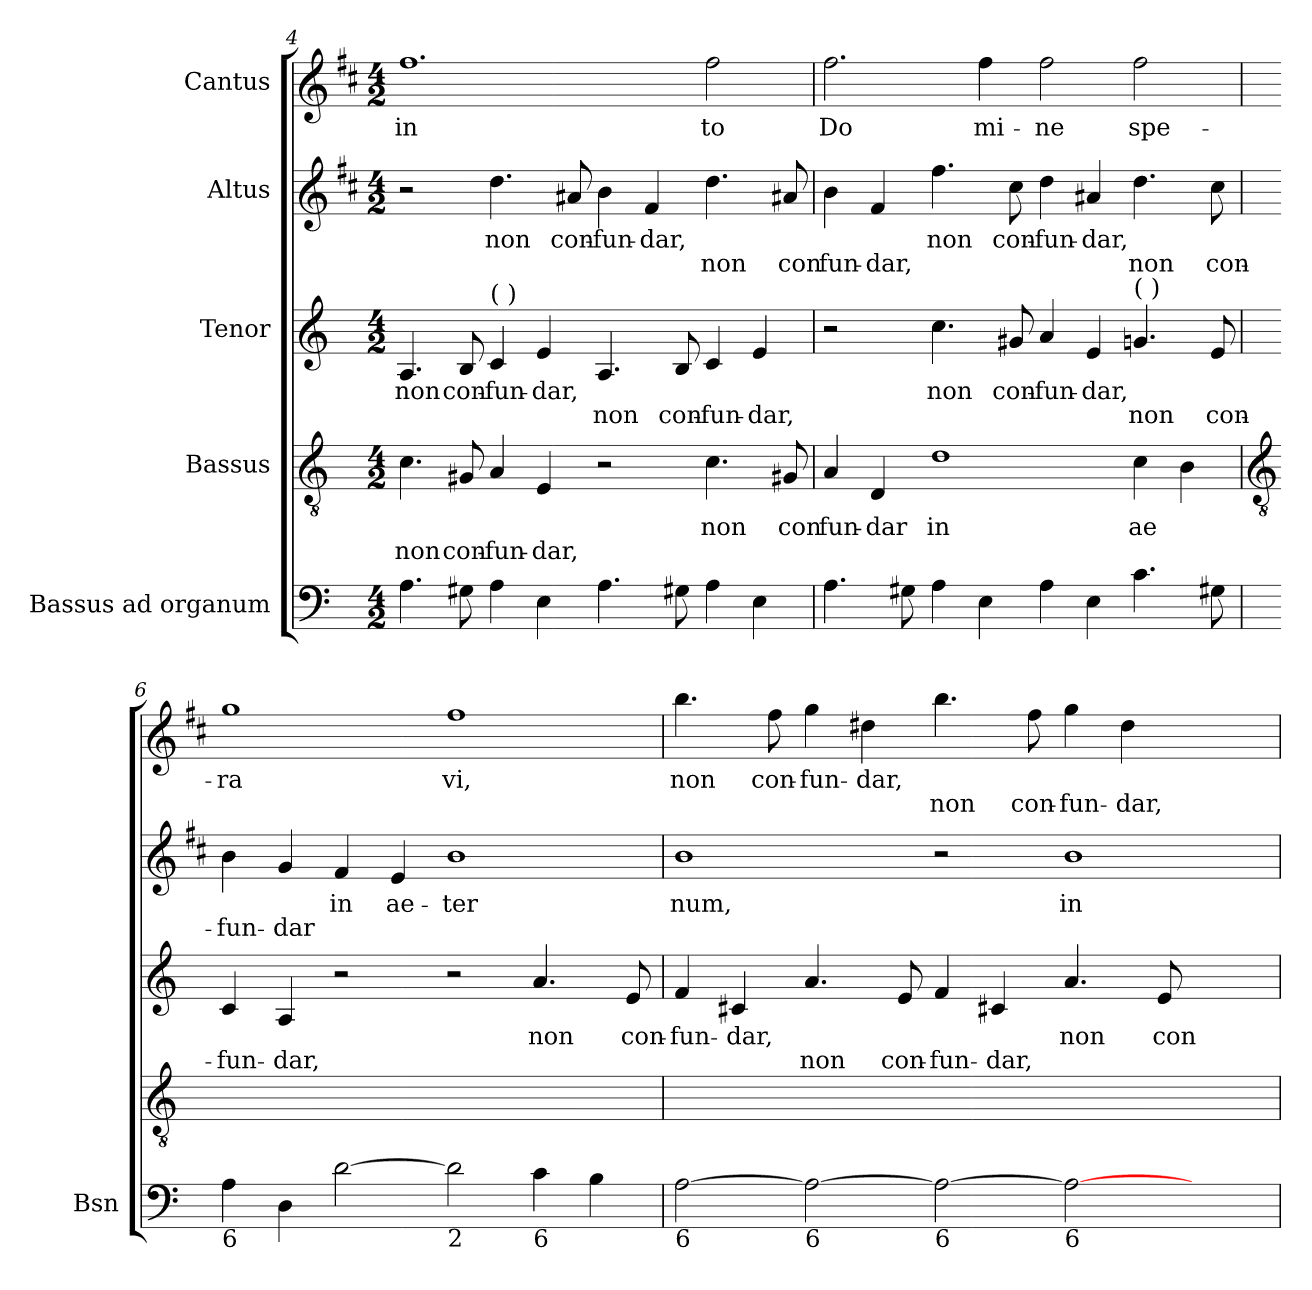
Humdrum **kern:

**kern	**kern	**text	**text	**kern	**text	**text	**kern	**text	**text	**kern	**text	**text
*part5	*part4	*part4	*part4	*part3	*part3	*part3	*part2	*part2	*part2	*part1	*part1	*part1
*staff5	*staff4	*staff4	*staff4	*staff3	*staff3	*staff3	*staff2	*staff2	*staff2	*staff1	*staff1	*staff1
*I"Bassus ad organum	*I"Bassus	*	*	*I"Tenor	*	*	*I"Altus	*	*	*I"Cantus	*	*
*I'Bsn	*	*	*	*	*	*	*	*	*	*	*	*
!!LO:LB:g=z
*clefF4	*clefGv2	*	*	*clefG2	*	*	*clefG2	*	*	*clefG2	*	*
*	*	*	*	*	*	*	*ITrd1c2	*	*	*ITrd1c2	*	*
*k[]	*k[]	*	*	*k[]	*	*	*k[]	*	*	*k[]	*	*
*C:	*C:	*	*	*C:	*	*	*C:	*	*	*C:	*	*
*M4/2	*M4/2	*	*	*M4/2	*	*	*M4/2	*	*	*M4/2	*	*
=4	=4	=4	=4	=4	=4	=4	=4	=4	=4	=4	=4	=4
!	!	!	!LO:LY:b	!	!LO:LY:b	!	!	!	!	!	!LO:LY:b	!
4.A	4.c	.	non	4.A	non	.	2r	.	.	1.ee	in	.
!	!	!	!LO:LY:b	!	!LO:LY:b	!	!	!	!	!	!	!
8G#X	8G#X	.	con-	8B	con-	.	.	.	.	.	.	.
!	!	!	!	!LO:TX:a:t=(  )	!	!	!	!	!	!	!	!
!	!	!	!LO:LY:b	!	!LO:LY:b	!	!	!LO:LY:b	!	!	!	!
4A	4A	.	-fun-	4c	-fun-	.	4.cc	non	.	.	.	.
!	!	!	!LO:LY:b	!	!LO:LY:b	!	!	!	!	!	!	!
4E	4E	.	-dar,	4e	-dar,	.	.	.	.	.	.	.
!	!	!	!	!	!	!	!	!LO:LY:b	!	!	!	!
.	.	.	.	.	.	.	8g#X	con-	.	.	.	.
!	!	!	!	!	!	!LO:LY:b	!	!LO:LY:b	!	!	!	!
4.A	2r	.	.	4.A	.	non	4a	-fun-	.	.	.	.
!	!	!	!	!	!	!	!	!LO:LY:b	!	!	!	!
.	.	.	.	.	.	.	4e	-dar,	.	.	.	.
!	!	!	!	!	!	!LO:LY:b	!	!	!	!	!	!
8G#X	.	.	.	8B	.	con-	.	.	.	.	.	.
!	!	!LO:LY:b	!	!	!	!LO:LY:b	!	!	!LO:LY:b	!	!LO:LY:b	!
4A	4.c	non	.	4c	.	-fun-	4.cc	.	non	2ee	to	.
!	!	!	!	!	!	!LO:LY:b	!	!	!	!	!	!
4E	.	.	.	4e	.	-dar,	.	.	.	.	.	.
!	!	!LO:LY:b	!	!	!	!	!	!	!LO:LY:b	!	!	!
.	8G#X	con-	.	.	.	.	8g#X	.	con-	.	.	.
=5	=5	=5	=5	=5	=5	=5	=5	=5	=5	=5	=5	=5
!	!	!LO:LY:b	!	!	!	!	!	!	!LO:LY:b	!	!LO:LY:b	!
4.A	4A	-fun-	.	2r	.	.	4a	.	-fun-	2.ee	Do	.
!	!	!LO:LY:b	!	!	!	!	!	!	!LO:LY:b	!	!	!
.	4D	-dar	.	.	.	.	4e	.	-dar,	.	.	.
8G#X	.	.	.	.	.	.	.	.	.	.	.	.
!	!	!LO:LY:b	!	!	!LO:LY:b	!	!	!LO:LY:b	!	!	!	!
4A	1d	in	.	4.cc	non	.	4.ee	non	.	.	.	.
!	!	!	!	!	!	!	!	!	!	!	!LO:LY:b	!
4E	.	.	.	.	.	.	.	.	.	4ee	mi-	.
!	!	!	!	!	!LO:LY:b	!	!	!LO:LY:b	!	!	!	!
.	.	.	.	8g#X	con-	.	8b	con-	.	.	.	.
!	!	!	!	!	!LO:LY:b	!	!	!LO:LY:b	!	!	!LO:LY:b	!
4A	.	.	.	4a	-fun-	.	4cc	-fun-	.	2ee	-ne	.
!	!	!	!	!	!LO:LY:b	!	!	!LO:LY:b	!	!	!	!
4E	.	.	.	4e	-dar,	.	4g#X	-dar,	.	.	.	.
!	!	!	!	!LO:TX:a:t=(  )	!	!	!	!	!	!	!	!
!	!	!LO:LY:b	!	!	!	!LO:LY:b	!	!	!LO:LY:b	!	!LO:LY:b	!
4.c	4c	ae	.	4.g	.	non	4.cc	.	non	2ee	spe-	.
.	4B	.	.	.	.	.	.	.	.	.	.	.
!	!	!	!	!	!	!LO:LY:b	!	!	!LO:LY:b	!	!	!
8G#X	.	.	.	8e	.	con-	8b	.	con-	.	.	.
!!LO:LB:g=z
=6	=6	=6	=6	=6	=6	=6	=6	=6	=6	=6	=6	=6
*	*clefGv2	*	*	*	*	*	*	*	*	*	*	*
!LO:TX:b:t=6	!	!	!	!	!	!	!	!	!	!	!	!
!	!	!LO:LY:b	!	!	!	!LO:LY:b	!	!	!LO:LY:b	!	!LO:LY:b	!
4A	[0Ayy	ter	.	4c	.	-fun-	4a	.	-fun-	1ff	-ra	.
!	!	!	!	!	!	!LO:LY:b	!	!	!LO:LY:b	!	!	!
4D	.	.	.	4A	.	-dar,	4f	.	-dar	.	.	.
!	!	!	!	!	!	!	!	!LO:LY:b	!	!	!	!
[2d	.	.	.	2r	.	.	4e	in	.	.	.	.
!	!	!	!	!	!	!	!	!LO:LY:b	!	!	!	!
.	.	.	.	.	.	.	4d	ae-	.	.	.	.
!LO:TX:b:t=2	!	!	!	!	!	!	!	!	!	!	!	!
!	!	!	!	!	!	!	!	!LO:LY:b	!	!	!LO:LY:b	!
2d]	.	.	.	2r	.	.	1a	-ter	.	1ee	vi,	.
!LO:TX:b:t=6	!	!	!	!	!	!	!	!	!	!	!	!
!	!	!	!	!	!LO:LY:b	!	!	!	!	!	!	!
4c	.	.	.	4.a	non	.	.	.	.	.	.	.
4B	.	.	.	.	.	.	.	.	.	.	.	.
!	!	!	!	!	!LO:LY:b	!	!	!	!	!	!	!
.	.	.	.	8e	con-	.	.	.	.	.	.	.
!!LO:LB:g=z
=7	=7	=7	=7	=7	=7	=7	=7	=7	=7	=7	=7	=7
!LO:TX:b:t=6	!	!	!	!	!	!	!	!	!	!	!	!
!	!	!	!	!	!LO:LY:b	!	!	!LO:LY:b	!	!	!LO:LY:b	!
[2A	0Ayy]	.	.	4f	-fun-	.	1a	num,	.	4.aa	non	.
!	!	!	!	!	!LO:LY:b	!	!	!	!	!	!	!
.	.	.	.	4c#X	-dar,	.	.	.	.	.	.	.
!	!	!	!	!	!	!	!	!	!	!	!LO:LY:b	!
.	.	.	.	.	.	.	.	.	.	8ee	con-	.
!LO:TX:b:t=6	!	!	!	!	!	!	!	!	!	!	!	!
!	!	!	!	!	!	!LO:LY:b	!	!	!	!	!LO:LY:b	!
2A_	.	.	.	4.a	.	non	.	.	.	4ff	-fun-	.
!	!	!	!	!	!	!	!	!	!	!	!LO:LY:b	!
.	.	.	.	.	.	.	.	.	.	4cc#X	-dar,	.
!	!	!	!	!	!	!LO:LY:b	!	!	!	!	!	!
.	.	.	.	8e	.	con-	.	.	.	.	.	.
!LO:TX:b:t=6	!	!	!	!	!	!	!	!	!	!	!	!
!	!	!	!	!	!	!LO:LY:b	!	!	!	!	!	!LO:LY:b
2A_	.	.	.	4f	.	-fun-	2r	.	.	4.aa	.	non
!	!	!	!	!	!	!LO:LY:b	!	!	!	!	!	!
.	.	.	.	4c#X	.	-dar,	.	.	.	.	.	.
!	!	!	!	!	!	!	!	!	!	!	!	!LO:LY:b
.	.	.	.	.	.	.	.	.	.	8ee	.	con-
!LO:TX:b:t=6	!	!	!	!	!	!	!	!	!	!	!	!
!	!	!	!	!	!LO:LY:b	!	!	!LO:LY:b	!	!	!	!LO:LY:b
2A_	.	.	.	4.a	non	.	1a	in	.	4ff	.	-fun-
!	!	!	!	!	!	!	!	!	!	!	!	!LO:LY:b
.	.	.	.	.	.	.	.	.	.	4cc#	.	-dar,
!	!	!	!	!	!LO:LY:b	!	!	!	!	!	!	!
.	.	.	.	8e	con-	.	.	.	.	.	.	.
2ryy	2ryy	.	.	2ryy	.	.	.	.	.	2ryy	.	.
=	=	=	=	=	=	=	=	=	=	=	=	=
*-	*-	*-	*-	*-	*-	*-	*-	*-	*-	*-	*-	*-
